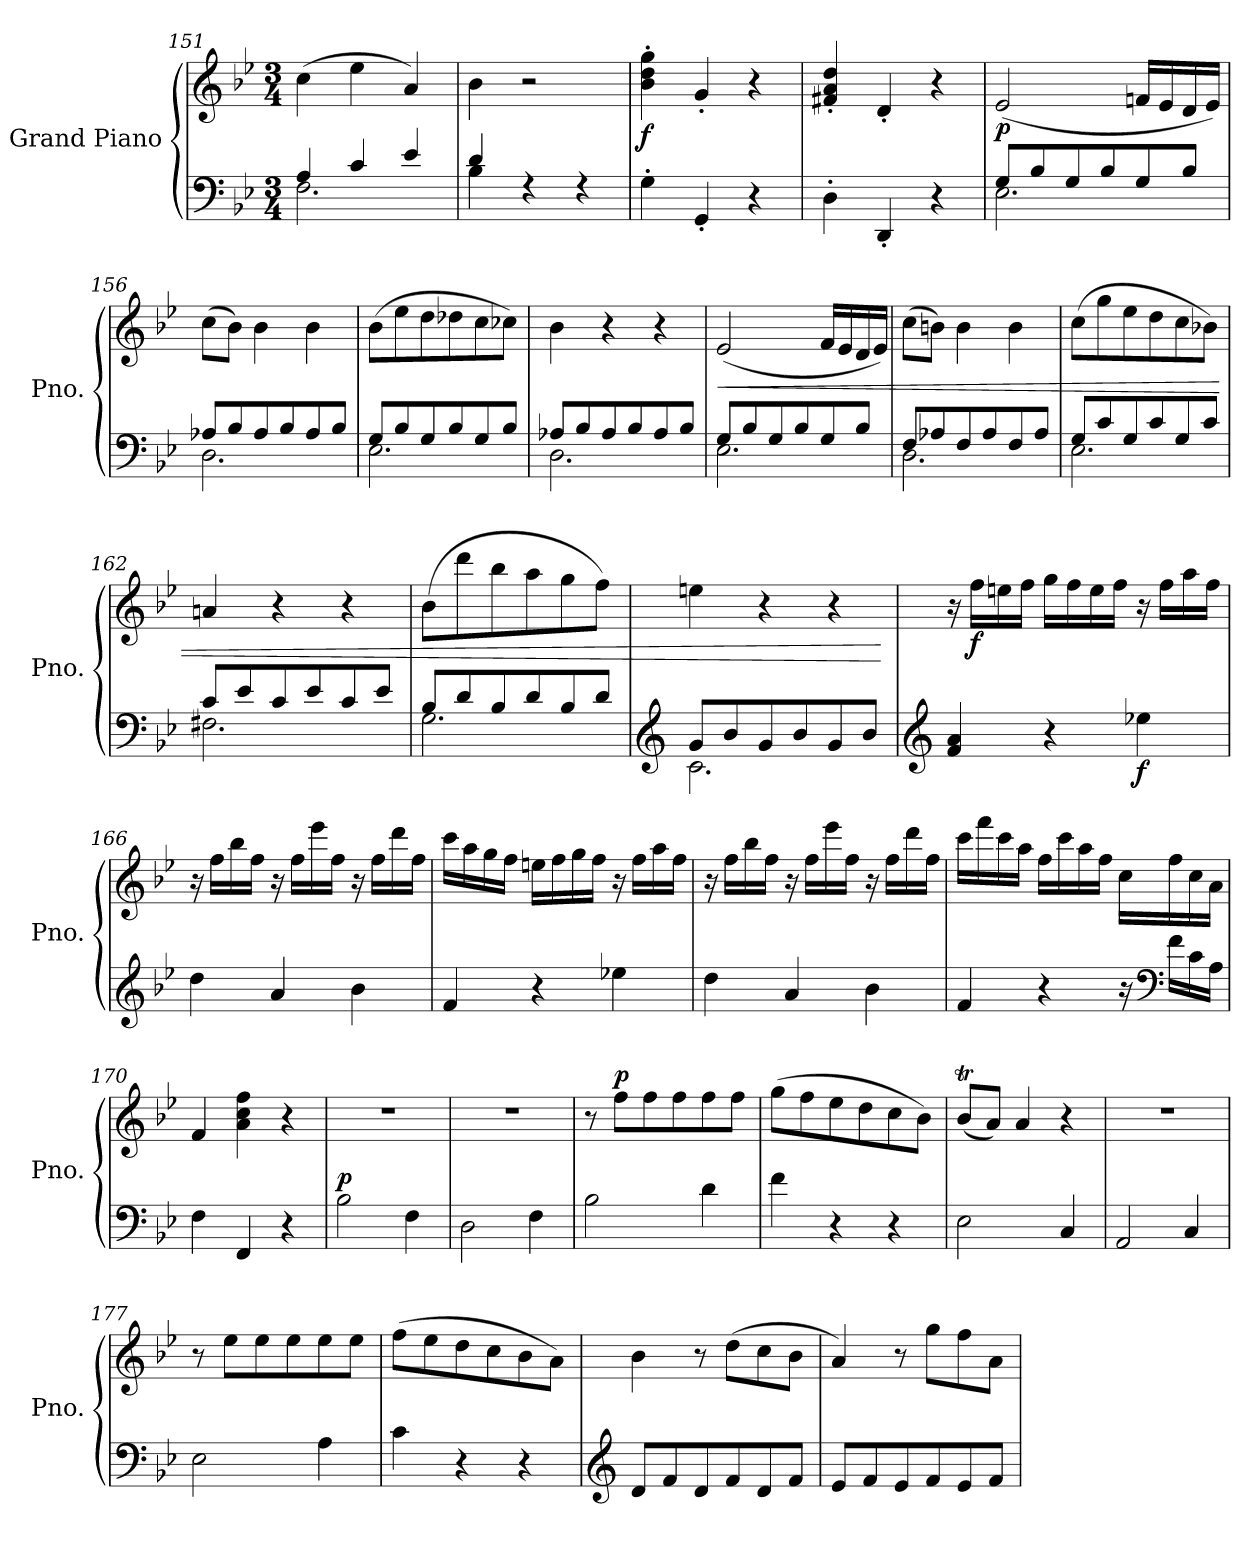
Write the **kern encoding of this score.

**kern	**kern	**dynam
*part1	*part1	*part1
*staff2	*staff1	*staff1/2
*I"Grand Piano	*	*
*I'Pno.	*	*
*clefF4	*clefG2	*
*k[b-e-]	*k[b-e-]	*
*M3/4	*M3/4	*
=151	=151	=151
*^	*	*
4A/	2.F\	(>4cc\	.
4c/	.	4ee-\	.
4e-/	.	4a/)	.
=152	=152	=152	=152
4d/	4B-\	4b-\	.
4rF	2ryy	2r	.
4rF	.	.	.
*v	*v	*	*
=153	=153	=153
!	!	!LO:DY:b
4G'\	4b-\' 4dd\' 4gg\'	f
4GG'/	4g'/	.
4r	4r	.
!!LO:LB:g=z
=154	=154	=154
4D'\	4f#X/' 4a/' 4dd/'	.
4DD'/	4d'/	.
4r	4r	.
=155	=155	=155
*^	*	*
!	!	!	!LO:DY:b
8G/L	2.E-\	(<2e-/	p
8B-/	.	.	.
8G/	.	.	.
8B-/	.	.	.
8G/	.	16fn/LL	.
.	.	16e-/	.
8B-/J	.	16d/	.
.	.	16e-/JJ)	.
=156	=156	=156	=156
8A-X/L	2.D\	(>8cc\L	.
8B-/	.	8b-\J)	.
8A-/	.	4b-\	.
8B-/	.	.	.
8A-/	.	4b-\	.
8B-/J	.	.	.
=157	=157	=157	=157
8G/L	2.E-\	(>8b-\L	.
8B-/	.	8ee-\	.
8G/	.	8dd\	.
8B-/	.	8dd-X\	.
8G/	.	8cc\	.
8B-/J	.	8cc-X\J)	.
=158	=158	=158	=158
8A-X/L	2.D\	4b-\	.
8B-/	.	.	.
8A-/	.	4r	.
8B-/	.	.	.
8A-/	.	4r	.
8B-/J	.	.	.
=159	=159	=159	=159
!	!	!	!LO:HP:b
8G/L	2.E-\	(<2e-/	<
8B-/	.	.	.
8G/	.	.	.
8B-/	.	.	.
8G/	.	16f/LL	.
.	.	16e-/	.
8B-/J	.	16d/	.
.	.	16e-/JJ)	.
=160	=160	=160	=160
8F/L	2.D\	(>8cc\L	.
8A-X/	.	8bn\J)	.
8F/	.	4b\	.
8A-/	.	.	.
8F/	.	4b\	.
8A-/J	.	.	.
!!LO:LB:g=z
=161	=161	=161	=161
8G/L	2.E-\	(>8cc\L	.
8c/	.	8gg\	.
8G/	.	8ee-\	.
8c/	.	8dd\	.
8G/	.	8cc\	.
8c/J	.	8b-X\J)	.
=162	=162	=162	=162
8c/L	2.F#X\	4an/	.
8e-/	.	.	.
8c/	.	4r	.
8e-/	.	.	.
8c/	.	4r	.
8e-/J	.	.	.
=163	=163	=163	=163
8B-/L	2.G\	(>8b-\L	.
8d/	.	8ddd\	.
8B-/	.	8bb-\	.
8d/	.	8aa\	.
8B-/	.	8gg\	.
8d/J	.	8ff\J)	.
=164	=164	=164	=164
*clefG2	*	*	*
8g/L	2.c\	4een\	.
8b-/	.	.	.
8g/	.	4r	.
8b-/	.	.	.
8g/	.	4r	.
8b-/J	.	.	.
*v	*v	*	*
.	.	[
=165	=165	=165
*clefG2	*	*
4f/ 4a/	16r	.
!	!	!LO:DY:b
.	16ff\LL	f
.	16een\	.
.	16ff\JJ	.
4r	16gg\LL	.
.	16ff\	.
.	16ee\	.
.	16ff\JJ	.
!	!	!LO:DY:b=2
4ee-X\	16r	f
.	16ff\LL	.
.	16aa\	.
.	16ff\JJ	.
!!LO:LB:g=z
=166	=166	=166
4dd\	16r	.
.	16ff\LL	.
.	16bb-\	.
.	16ff\JJ	.
4a/	16r	.
.	16ff\LL	.
.	16eee-\	.
.	16ff\JJ	.
4b-\	16r	.
.	16ff\LL	.
.	16ddd\	.
.	16ff\JJ	.
=167	=167	=167
4f/	16ccc\LL	.
.	16aa\	.
.	16gg\	.
.	16ff\JJ	.
4r	16een\LL	.
.	16ff\	.
.	16gg\	.
.	16ff\JJ	.
4ee-X\	16r	.
.	16ff\LL	.
.	16aa\	.
.	16ff\JJ	.
=168	=168	=168
4dd\	16r	.
.	16ff\LL	.
.	16bb-\	.
.	16ff\JJ	.
4a/	16r	.
.	16ff\LL	.
.	16eee-\	.
.	16ff\JJ	.
4b-\	16r	.
.	16ff\LL	.
.	16ddd\	.
.	16ff\JJ	.
=169	=169	=169
4f/	16ccc\LL	.
.	16fff\	.
.	16ccc\	.
.	16aa\JJ	.
4r	16ff\LL	.
.	16ccc\	.
.	16aa\	.
.	16ff\JJ	.
16r	16cc\LL	.
*clefF4	*	*
16f\LL	16ff\	.
16c\	16cc\	.
16A\JJ	16a\JJ	.
=170	=170	=170
4F\	4f/	.
4FF/	4a\ 4cc\ 4ff\	.
4r	4r	.
!!LO:PB:g=z
=171	=171	=171
!	!	!LO:DY:a=2
2B-\	2.r	p
4F\	.	.
=172	=172	=172
2D\	2.r	.
4F\	.	.
=173	=173	=173
2B-\	8r	.
!	!	!LO:DY:a
.	8ff\L	p
.	8ff\	.
.	8ff\	.
4d\	8ff\	.
.	8ff\J	.
=174	=174	=174
4f\	(>8gg\L	.
.	8ff\	.
4r	8ee-\	.
.	8dd\	.
4r	8cc\	.
.	8b-\J)	.
=175	=175	=175
2E-\	(<8b-T/L	.
.	8a/J)	.
.	4a/	.
4C/	4r	.
=176	=176	=176
2AA/	2.r	.
4C/	.	.
=177	=177	=177
2E-\	8r	.
.	8ee-\L	.
.	8ee-\	.
.	8ee-\	.
4A\	8ee-\	.
.	8ee-\J	.
=178	=178	=178
4c\	(>8ff\L	.
.	8ee-\	.
4r	8dd\	.
.	8cc\	.
4r	8b-\	.
.	8a\J)	.
=179	=179	=179
*clefG2	*	*
8d/L	4b-\	.
8f/	.	.
8d/	8r	.
8f/	(>8dd\L	.
8d/	8cc\	.
8f/J	8b-\J	.
!!LO:LB:g=z
=180	=180	=180
8e-/L	4a/)	.
8f/	.	.
8e-/	8r	.
8f/	8gg\L	.
8e-/	8ff\	.
8f/J	8a\J	.
=	=	=
*-	*-	*-
